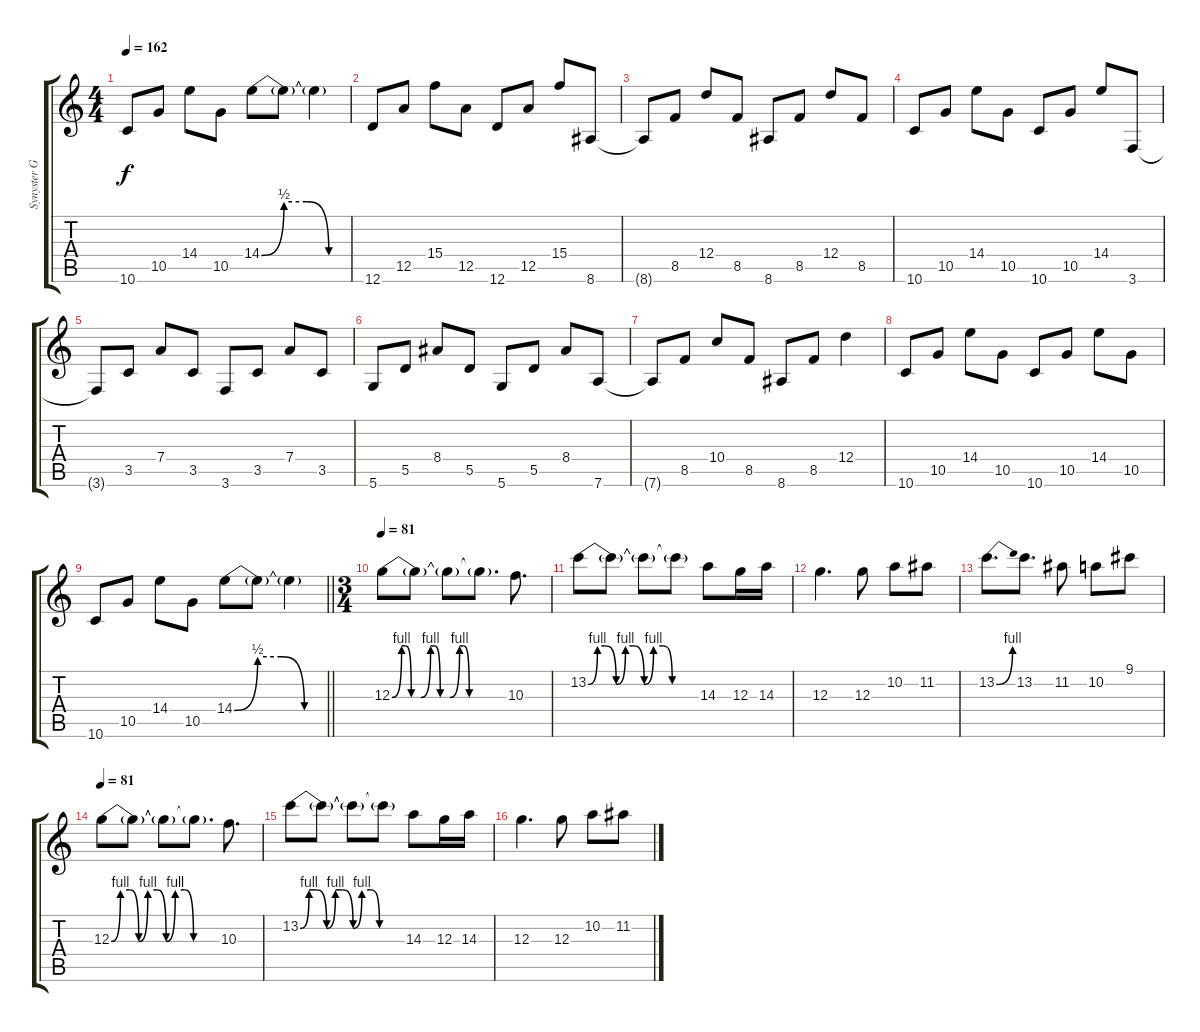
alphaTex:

\track ("Synyster Gates" "Synyster G") {instrument distortionguitar}
\staff {score tabs}
\tuning (E4 B3 G3 D3 A2 D2) {hide}
\ts (4 4)
\tempo 162
\clef g2
\ks c
10.6.8{dy f} 10.5.8 14.4.8 10.5.8 14.4{be (custom 0 0 15 2 30 2 45 0 60 0)}.8 14.4{t}.8 14.4{t}.4 |
12.6.8 12.5.8 15.4.8 12.5.8 12.6.8 12.5.8 15.4.8 8.6.8 |
8.6{t}.8 8.5.8 12.4.8 8.5.8 8.6.8 8.5.8 12.4.8 8.5.8 |
10.6.8 10.5.8 14.4.8 10.5.8 10.6.8 10.5.8 14.4.8 3.6.8 |
3.6{t}.8 3.5.8 7.4.8 3.5.8 3.6.8 3.5.8 7.4.8 3.5.8 |
5.6.8 5.5.8 8.4.8 5.5.8 5.6.8 5.5.8 8.4.8 7.6.8 |
7.6{t}.8 8.5.8 10.4.8 8.5.8 8.6.8 8.5.8 12.4.4 |
10.6.8 10.5.8 14.4.8 10.5.8 10.6.8 10.5.8 14.4.8 10.5.8 |
\barLineRight lightlight
10.6.8 10.5.8 14.4.8 10.5.8 14.4{be (custom 0 0 15 2 30 2 45 0 60 0)}.8 14.4{t}.8 14.4{t}.4 |
\ts (3 4)
\tempo 81
12.3{be (custom 0 0 5 4 7 4 10 0 15 0 20 4 22 4 25 0 30 0 35 4 37 4 40 0 45 0 60 0)}.8 12.3{t}.8 12.3{t}.8 12.3{t}.8{d} 10.3.8{d} |
13.2{be (custom 0 0 5 4 9 4 15 0 20 4 24 4 30 0 35 4 40 4 45 0 60 0)}.8 13.2{t}.8 13.2{t}.8 13.2{t}.8 14.3.8 12.3.16 14.3.16 |
12.3.4{d} 12.3.8 10.2.8 11.2.8 |
13.2{be (bend 0 0 60 4)}.8{d} 13.2.8{d} 11.2.8 10.2.8 9.1.8 |
\tempo 81
12.3{be (custom 0 0 5 4 10 4 15 0 20 4 25 4 30 0 35 4 40 4 45 0 60 0)}.8 12.3{t}.8 12.3{t}.8 12.3{t}.8{d} 10.3.8{d} |
13.2{be (custom 0 0 5 4 9 4 15 0 20 4 24 4 30 0 35 4 40 4 45 0 60 0)}.8 13.2{t}.8 13.2{t}.8 13.2{t}.8 14.3.8 12.3.16 14.3.16 |
12.3.4{d} 12.3.8 10.2.8 11.2.8
